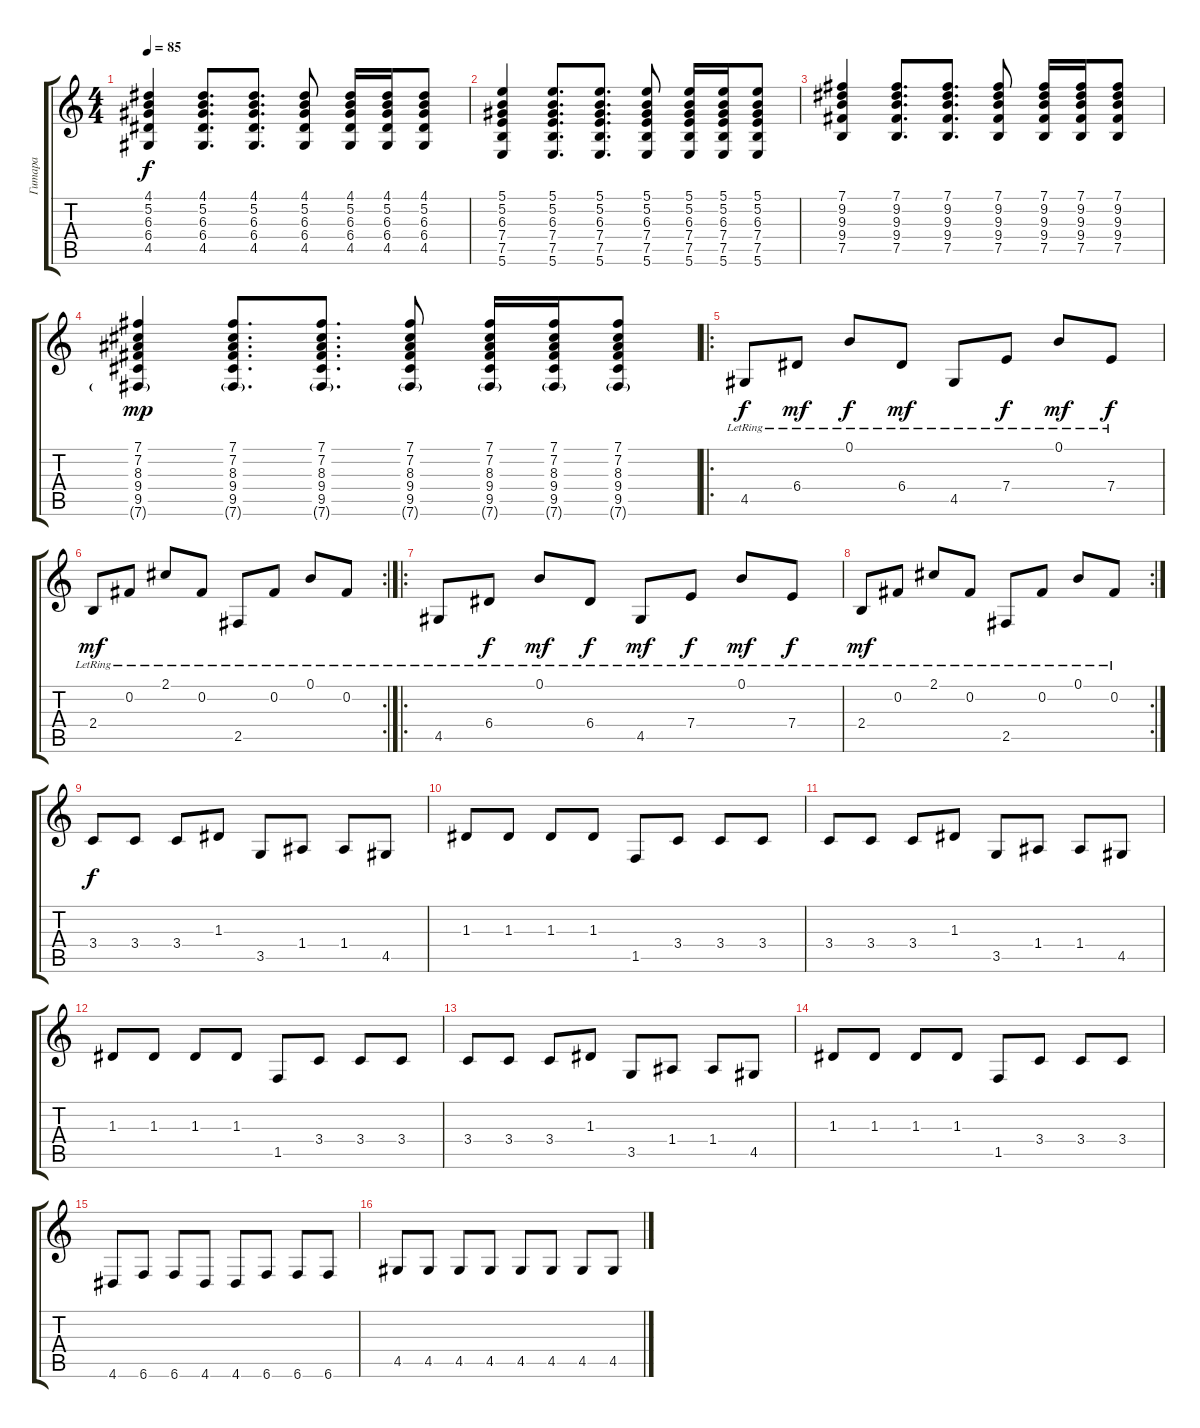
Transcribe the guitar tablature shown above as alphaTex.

\track ("Гитара" "Гитара") {instrument acousticguitarnylon}
\staff {score tabs}
\tuning (B3 Gb3 D3 A2 E2 B1) {hide}
\ts (4 4)
\tempo 85
\clef g2
\ks c
(4.1 5.2 6.3 6.4 4.5).4{dy f} (4.1 5.2 6.3 6.4 4.5).8{d} (4.1 5.2 6.3 6.4 4.5).8{d} (4.1 5.2 6.3 6.4 4.5).8 (4.1 5.2 6.3 6.4 4.5).16 (4.1 5.2 6.3 6.4 4.5).16 (4.1 5.2 6.3 6.4 4.5).8 |
(5.1 5.2 6.3 7.4 7.5 5.6).4 (5.1 5.2 6.3 7.4 7.5 5.6).8{d} (5.1 5.2 6.3 7.4 7.5 5.6).8{d} (5.1 5.2 6.3 7.4 7.5 5.6).8 (5.1 5.2 6.3 7.4 7.5 5.6).16 (5.1 5.2 6.3 7.4 7.5 5.6).16 (5.1 5.2 6.3 7.4 7.5 5.6).8 |
(7.1 9.2 9.3 9.4 7.5).4 (7.1 9.2 9.3 9.4 7.5).8{d} (7.1 9.2 9.3 9.4 7.5).8{d} (7.1 9.2 9.3 9.4 7.5).8 (7.1 9.2 9.3 9.4 7.5).16 (7.1 9.2 9.3 9.4 7.5).16 (7.1 9.2 9.3 9.4 7.5).8 |
(7.1 7.2 8.3 9.4 9.5 7.6{g}).4{dy mp} (7.1 7.2 8.3 9.4 9.5 7.6{g}).8{d} (7.1 7.2 8.3 9.4 9.5 7.6{g}).8{d} (7.1 7.2 8.3 9.4 9.5 7.6{g}).8 (7.1 7.2 8.3 9.4 9.5 7.6{g}).16 (7.1 7.2 8.3 9.4 9.5 7.6{g}).16 (7.1 7.2 8.3 9.4 9.5 7.6{g}).8 |
\ro
4.5{lr}.8{dy f volume 15} 6.4{lr}.8{dy mf} 0.1{lr}.8{dy f} 6.4{lr}.8{dy mf} 4.5{lr}.8 7.4{lr}.8{dy f} 0.1{lr}.8{dy mf} 7.4{lr}.8{dy f} |
\rc 2
2.4{lr}.8{dy mf} 0.2{lr}.8 2.1{lr}.8 0.2{lr}.8 2.5{lr}.8 0.2{lr}.8 0.1{lr}.8 0.2{lr}.8 |
\ro
4.5{lr}.8 6.4{lr}.8{dy f} 0.1{lr}.8{dy mf} 6.4{lr}.8{dy f} 4.5{lr}.8{dy mf} 7.4{lr}.8{dy f} 0.1{lr}.8{dy mf} 7.4{lr}.8{dy f} |
\rc 2
2.4{lr}.8{dy mf} 0.2{lr}.8 2.1{lr}.8 0.2{lr}.8 2.5{lr}.8 0.2{lr}.8 0.1{lr}.8 0.2{lr}.8 |
3.4.8{dy f volume 10} 3.4.8 3.4.8 1.3.8 3.5.8 1.4.8 1.4.8 4.5.8 |
1.3.8 1.3.8 1.3.8 1.3.8 1.5.8 3.4.8 3.4.8 3.4.8 |
3.4.8 3.4.8 3.4.8 1.3.8 3.5.8 1.4.8 1.4.8 4.5.8 |
1.3.8 1.3.8 1.3.8 1.3.8 1.5.8 3.4.8 3.4.8 3.4.8 |
3.4.8 3.4.8 3.4.8 1.3.8 3.5.8 1.4.8 1.4.8 4.5.8 |
1.3.8 1.3.8 1.3.8 1.3.8 1.5.8 3.4.8 3.4.8 3.4.8 |
4.6.8 6.6.8 6.6.8 4.6.8 4.6.8 6.6.8 6.6.8 6.6.8 |
4.5.8 4.5.8 4.5.8 4.5.8 4.5.8 4.5.8 4.5.8 4.5.8
